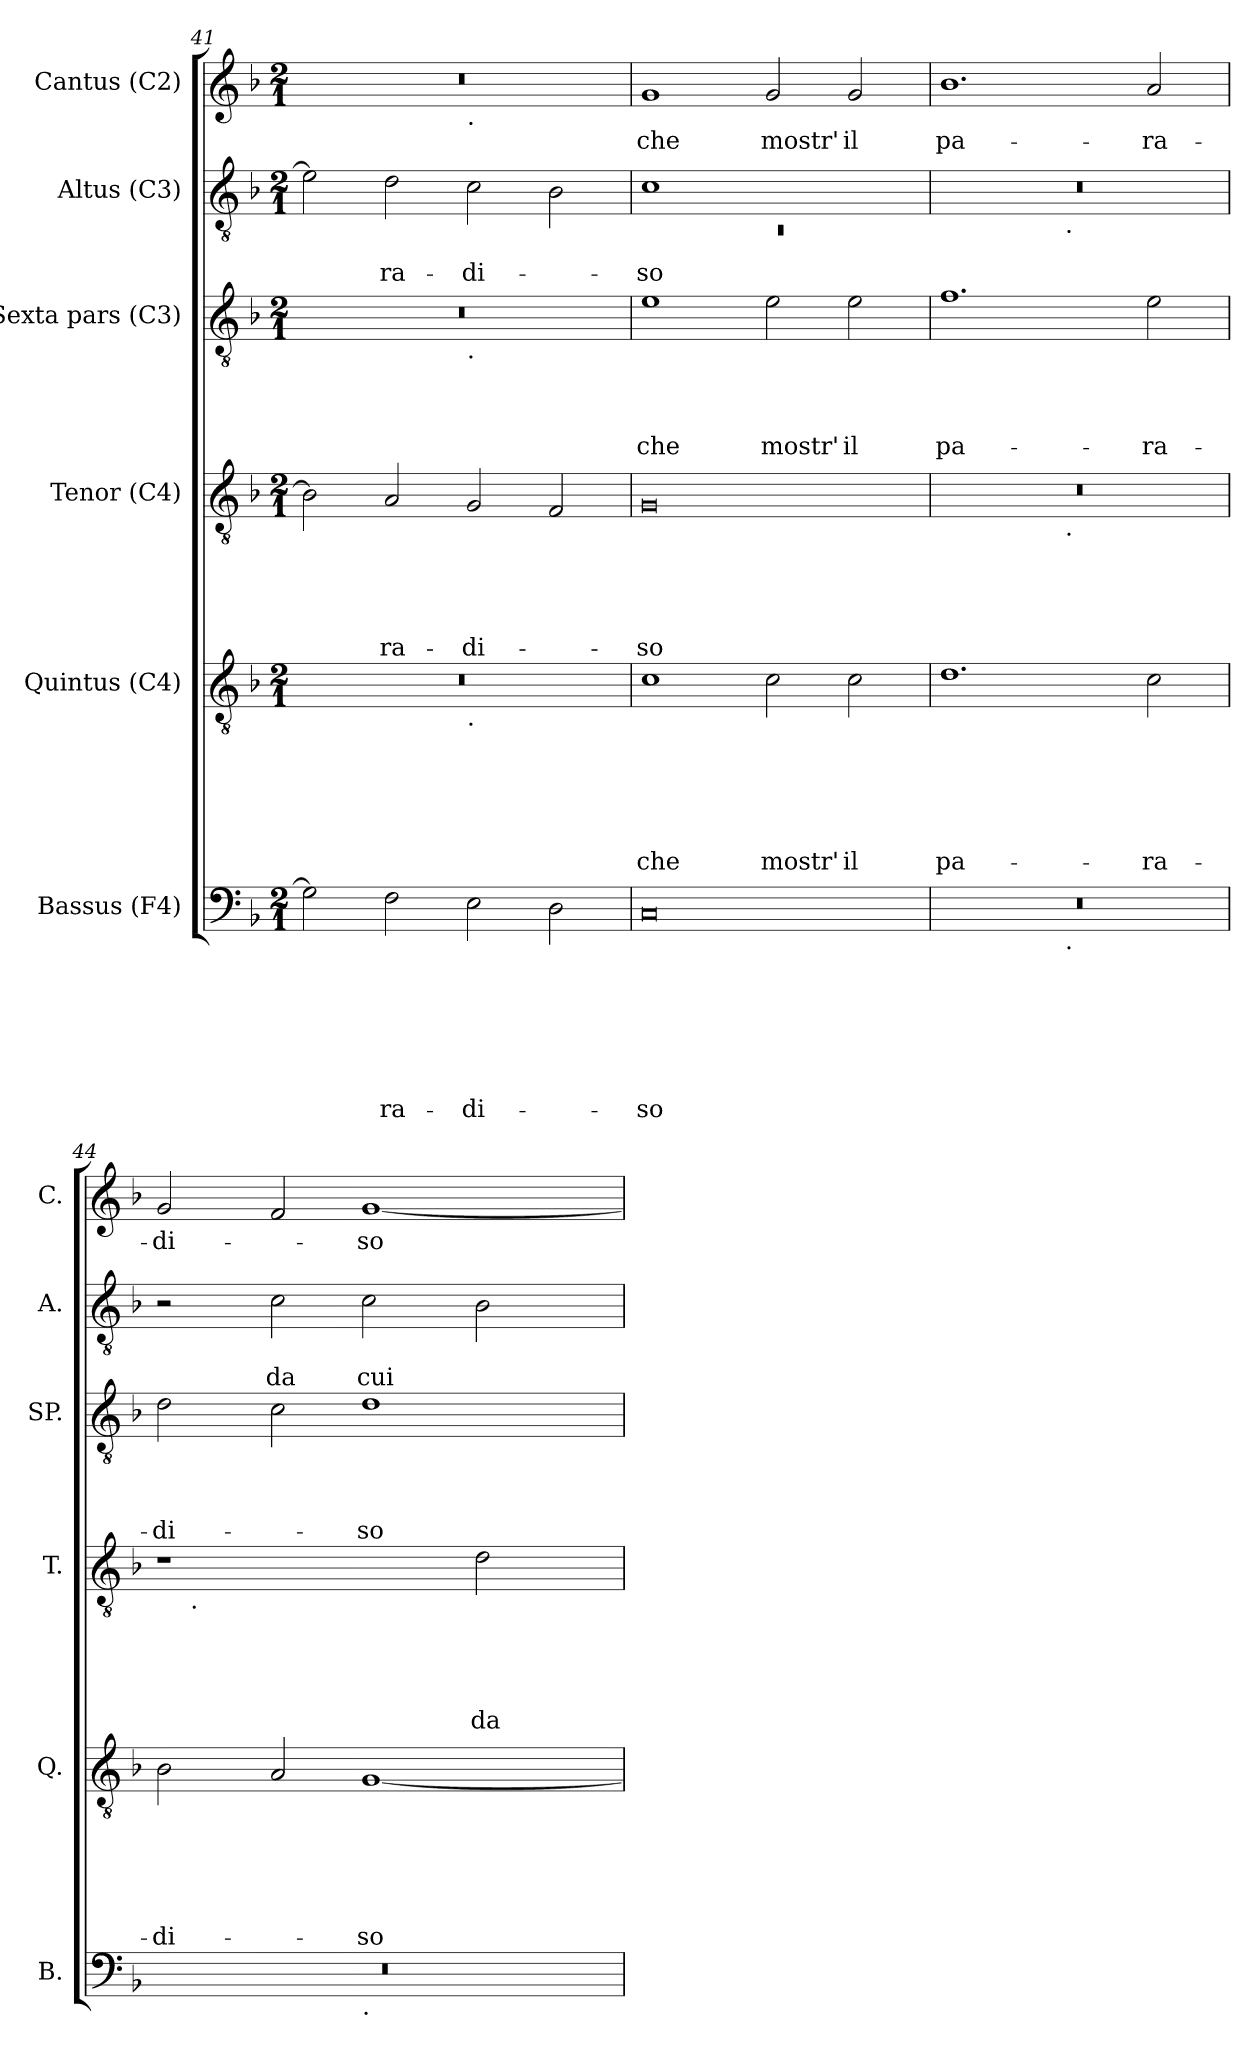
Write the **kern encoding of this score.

**kern	**text	**text	**text	**text	**text	**text	**text	**kern	**text	**text	**text	**text	**text	**text	**kern	**text	**text	**text	**text	**text	**kern	**text	**text	**text	**text	**kern	**text	**text	**kern	**text
*part6	*part6	*part6	*part6	*part6	*part6	*part6	*part6	*part5	*part5	*part5	*part5	*part5	*part5	*part5	*part4	*part4	*part4	*part4	*part4	*part4	*part3	*part3	*part3	*part3	*part3	*part2	*part2	*part2	*part1	*part1
*staff6	*staff6	*staff6	*staff6	*staff6	*staff6	*staff6	*staff6	*staff5	*staff5	*staff5	*staff5	*staff5	*staff5	*staff5	*staff4	*staff4	*staff4	*staff4	*staff4	*staff4	*staff3	*staff3	*staff3	*staff3	*staff3	*staff2	*staff2	*staff2	*staff1	*staff1
*I"Bassus (F4)	*	*	*	*	*	*	*	*I"Quintus (C4)	*	*	*	*	*	*	*I"Tenor (C4)	*	*	*	*	*	*I"Sexta pars (C3)	*	*	*	*	*I"Altus (C3)	*	*	*I"Cantus (C2)	*
*I'B.	*	*	*	*	*	*	*	*I'Q.	*	*	*	*	*	*	*I'T.	*	*	*	*	*	*I'SP.	*	*	*	*	*I'A.	*	*	*I'C.	*
*clefF4	*	*	*	*	*	*	*	*clefGv2	*	*	*	*	*	*	*clefGv2	*	*	*	*	*	*clefGv2	*	*	*	*	*clefGv2	*	*	*clefG2	*
*k[b-]	*	*	*	*	*	*	*	*k[b-]	*	*	*	*	*	*	*k[b-]	*	*	*	*	*	*k[b-]	*	*	*	*	*k[b-]	*	*	*k[b-]	*
*F:	*	*	*	*	*	*	*	*F:	*	*	*	*	*	*	*F:	*	*	*	*	*	*F:	*	*	*	*	*F:	*	*	*F:	*
*M2/1	*	*	*	*	*	*	*	*M2/1	*	*	*	*	*	*	*M2/1	*	*	*	*	*	*M2/1	*	*	*	*	*M2/1	*	*	*M2/1	*
=41	=41	=41	=41	=41	=41	=41	=41	=41	=41	=41	=41	=41	=41	=41	=41	=41	=41	=41	=41	=41	=41	=41	=41	=41	=41	=41	=41	=41	=41	=41
*	*	*	*	*	*	*	*	*^	*	*	*	*	*	*	*	*	*	*	*	*	*^	*	*	*	*	*	*	*	*^	*
2G\]	.	.	.	.	.	.	.	0r	1ryy	.	.	.	.	.	.	2B-\]	.	.	.	.	.	0r	1ryy	.	.	.	.	2e\]	.	.	0r	1ryy	.
!	!	!	!	!	!	!	!LO:LY:b	!	!	!	!	!	!	!	!	!	!	!	!	!	!LO:LY:b	!	!	!	!	!	!	!	!	!LO:LY:b	!	!	!
2F\	.	.	.	.	.	.	-ra-	.	.	.	.	.	.	.	.	2A/	.	.	.	.	-ra-	.	.	.	.	.	.	2d\	.	-ra-	.	.	.
!	!	!	!	!	!	!	!	!	!	!	!	!	!	!	!	!	!	!	!	!	!	!	!	!	!	!	!	!	!	!	!	!LO:TX:b:t=.	!
!	!	!	!	!	!	!	!	!	!	!	!	!	!	!	!	!	!	!	!	!	!	!	!LO:TX:b:t=.	!	!	!	!	!	!	!	!	!	!
!	!	!	!	!	!	!	!	!	!LO:TX:b:t=.	!	!	!	!	!	!	!	!	!	!	!	!	!	!	!	!	!	!	!	!	!	!	!	!
!	!	!	!	!	!	!	!LO:LY:b	!	!	!	!	!	!	!	!	!	!	!	!	!	!LO:LY:b	!	!	!	!	!	!	!	!	!LO:LY:b	!	!	!
2E\	.	.	.	.	.	.	-di-	.	1ryy	.	.	.	.	.	.	2G/	.	.	.	.	-di-	.	1ryy	.	.	.	.	2c\	.	-di-	.	1ryy	.
2D\	.	.	.	.	.	.	.	.	.	.	.	.	.	.	.	2F/	.	.	.	.	.	.	.	.	.	.	.	2B-\	.	.	.	.	.
!!LO:LB:g=z
=42	=42	=42	=42	=42	=42	=42	=42	=42	=42	=42	=42	=42	=42	=42	=42	=42	=42	=42	=42	=42	=42	=42	=42	=42	=42	=42	=42	=42	=42	=42	=42	=42	=42
*	*	*	*	*	*	*	*	*	*	*	*	*	*	*	*	*	*	*	*	*	*	*	*	*	*	*	*	*^	*	*	*	*	*
!	!	!	!	!	!	!	!LO:LY:b:rj	!	!	!	!	!	!	!	!LO:LY:b	!	!	!	!	!	!LO:LY:b:rj	!	!	!	!	!	!LO:LY:b	!	!LO:N:vis=1	!	!LO:LY:b:rj	!	!	!LO:LY:b
*	*	*	*	*	*	*	*	*v	*v	*	*	*	*	*	*	*	*	*	*	*	*	*v	*v	*	*	*	*	*	*	*	*	*v	*v	*
0C	.	.	.	.	.	.	-so	1c	.	.	.	.	.	che	0G	.	.	.	.	-so	1e	.	.	.	che	1c	0rC	.	-so	1g	che
!	!	!	!	!	!	!	!	!	!	!	!	!	!	!LO:LY:b	!	!	!	!	!	!	!	!	!	!	!LO:LY:b	!	!	!	!	!	!LO:LY:b
.	.	.	.	.	.	.	.	2c\	.	.	.	.	.	mostr'	.	.	.	.	.	.	2e\	.	.	.	mostr'	1ryy	.	.	.	2g/	mostr'
!	!	!	!	!	!	!	!	!	!	!	!	!	!	!LO:LY:b	!	!	!	!	!	!	!	!	!	!	!LO:LY:b	!	!	!	!	!	!LO:LY:b
.	.	.	.	.	.	.	.	2c\	.	.	.	.	.	il	.	.	.	.	.	.	2e\	.	.	.	il	.	.	.	.	2g/	il
=43	=43	=43	=43	=43	=43	=43	=43	=43	=43	=43	=43	=43	=43	=43	=43	=43	=43	=43	=43	=43	=43	=43	=43	=43	=43	=43	=43	=43	=43	=43	=43
!	!	!	!	!	!	!	!	!	!	!	!	!	!	!LO:LY:b	!	!	!	!	!	!	!	!	!	!	!LO:LY:b	!	!	!	!	!	!LO:LY:b
*^	*	*	*	*	*	*	*	*	*	*	*	*	*	*	*^	*	*	*	*	*	*	*	*	*	*	*	*	*	*	*	*
0r	1ryy	.	.	.	.	.	.	.	1.d	.	.	.	.	.	pa-	0r	1ryy	.	.	.	.	.	1.f	.	.	.	pa-	0r	1ryy	.	.	1.b-	pa-
!	!	!	!	!	!	!	!	!	!	!	!	!	!	!	!	!	!	!	!	!	!	!	!	!	!	!	!	!	!LO:TX:b:t=.	!	!	!	!
!	!	!	!	!	!	!	!	!	!	!	!	!	!	!	!	!	!LO:TX:b:t=.	!	!	!	!	!	!	!	!	!	!	!	!	!	!	!	!
!	!LO:TX:b:t=.	!	!	!	!	!	!	!	!	!	!	!	!	!	!	!	!	!	!	!	!	!	!	!	!	!	!	!	!	!	!	!	!
.	1ryy	.	.	.	.	.	.	.	.	.	.	.	.	.	.	.	1ryy	.	.	.	.	.	.	.	.	.	.	.	1ryy	.	.	.	.
!	!	!	!	!	!	!	!	!	!	!	!	!	!	!	!LO:LY:b	!	!	!	!	!	!	!	!	!	!	!	!LO:LY:b	!	!	!	!	!	!LO:LY:b
.	.	.	.	.	.	.	.	.	2c\	.	.	.	.	.	-ra-	.	.	.	.	.	.	.	2e\	.	.	.	-ra-	.	.	.	.	2a/	-ra-
=44	=44	=44	=44	=44	=44	=44	=44	=44	=44	=44	=44	=44	=44	=44	=44	=44	=44	=44	=44	=44	=44	=44	=44	=44	=44	=44	=44	=44	=44	=44	=44	=44	=44
!	!	!	!	!	!	!	!	!	!	!	!	!	!	!	!LO:LY:b	!	!	!	!	!	!	!	!	!	!	!	!LO:LY:b	!	!	!	!	!	!LO:LY:b
*	*	*	*	*	*	*	*	*	*	*	*	*	*	*	*	*	*	*	*	*	*	*	*	*	*	*	*	*v	*v	*	*	*	*
0r	1ryy	.	.	.	.	.	.	.	2B-\	.	.	.	.	.	-di-	1r	16.ryy	.	.	.	.	.	2d\	.	.	.	-di-	2r	.	.	2g/	-di-
!	!	!	!	!	!	!	!	!	!	!	!	!	!	!	!	!	!LO:TX:b:t=.	!	!	!	!	!	!	!	!	!	!	!	!	!	!	!
.	.	.	.	.	.	.	.	.	.	.	.	.	.	.	.	.	1ryy	.	.	.	.	.	.	.	.	.	.	.	.	.	.	.
!	!	!	!	!	!	!	!	!	!	!	!	!	!	!	!	!	!	!	!	!	!	!	!	!	!	!	!	!	!	!LO:LY:b	!	!
.	.	.	.	.	.	.	.	.	2A/	.	.	.	.	.	.	.	.	.	.	.	.	.	2c\	.	.	.	.	2c\	.	da	2f/	.
!	!LO:TX:b:t=.	!	!	!	!	!	!	!	!	!	!	!	!	!	!	!	!	!	!	!	!	!	!	!	!	!	!	!	!	!	!	!
!	!	!	!	!	!	!	!	!	!	!	!	!	!	!	!LO:LY:b	!	!	!	!	!	!	!	!	!	!	!	!LO:LY:b	!	!	!LO:LY:b	!	!LO:LY:b
.	1ryy	.	.	.	.	.	.	.	[<1G	.	.	.	.	.	-so	2ryy	.	.	.	.	.	.	1d	.	.	.	-so	2c\	.	cui	[<1g	-so
.	.	.	.	.	.	.	.	.	.	.	.	.	.	.	.	.	2ryy	.	.	.	.	.	.	.	.	.	.	.	.	.	.	.
!	!	!	!	!	!	!	!	!	!	!	!	!	!	!	!	!	!	!	!	!	!	!LO:LY:b	!	!	!	!	!	!	!	!	!	!
.	.	.	.	.	.	.	.	.	.	.	.	.	.	.	.	2d\	.	.	.	.	.	da	.	.	.	.	.	2B-\	.	.	.	.
.	.	.	.	.	.	.	.	.	.	.	.	.	.	.	.	.	4ryy	.	.	.	.	.	.	.	.	.	.	.	.	.	.	.
.	.	.	.	.	.	.	.	.	.	.	.	.	.	.	.	.	8ryy	.	.	.	.	.	.	.	.	.	.	.	.	.	.	.
.	.	.	.	.	.	.	.	.	.	.	.	.	.	.	.	.	32ryy	.	.	.	.	.	.	.	.	.	.	.	.	.	.	.
*v	*v	*	*	*	*	*	*	*	*	*	*	*	*	*	*	*v	*v	*	*	*	*	*	*	*	*	*	*	*	*	*	*	*
=	=	=	=	=	=	=	=	=	=	=	=	=	=	=	=	=	=	=	=	=	=	=	=	=	=	=	=	=	=	=
*-	*-	*-	*-	*-	*-	*-	*-	*-	*-	*-	*-	*-	*-	*-	*-	*-	*-	*-	*-	*-	*-	*-	*-	*-	*-	*-	*-	*-	*-	*-
